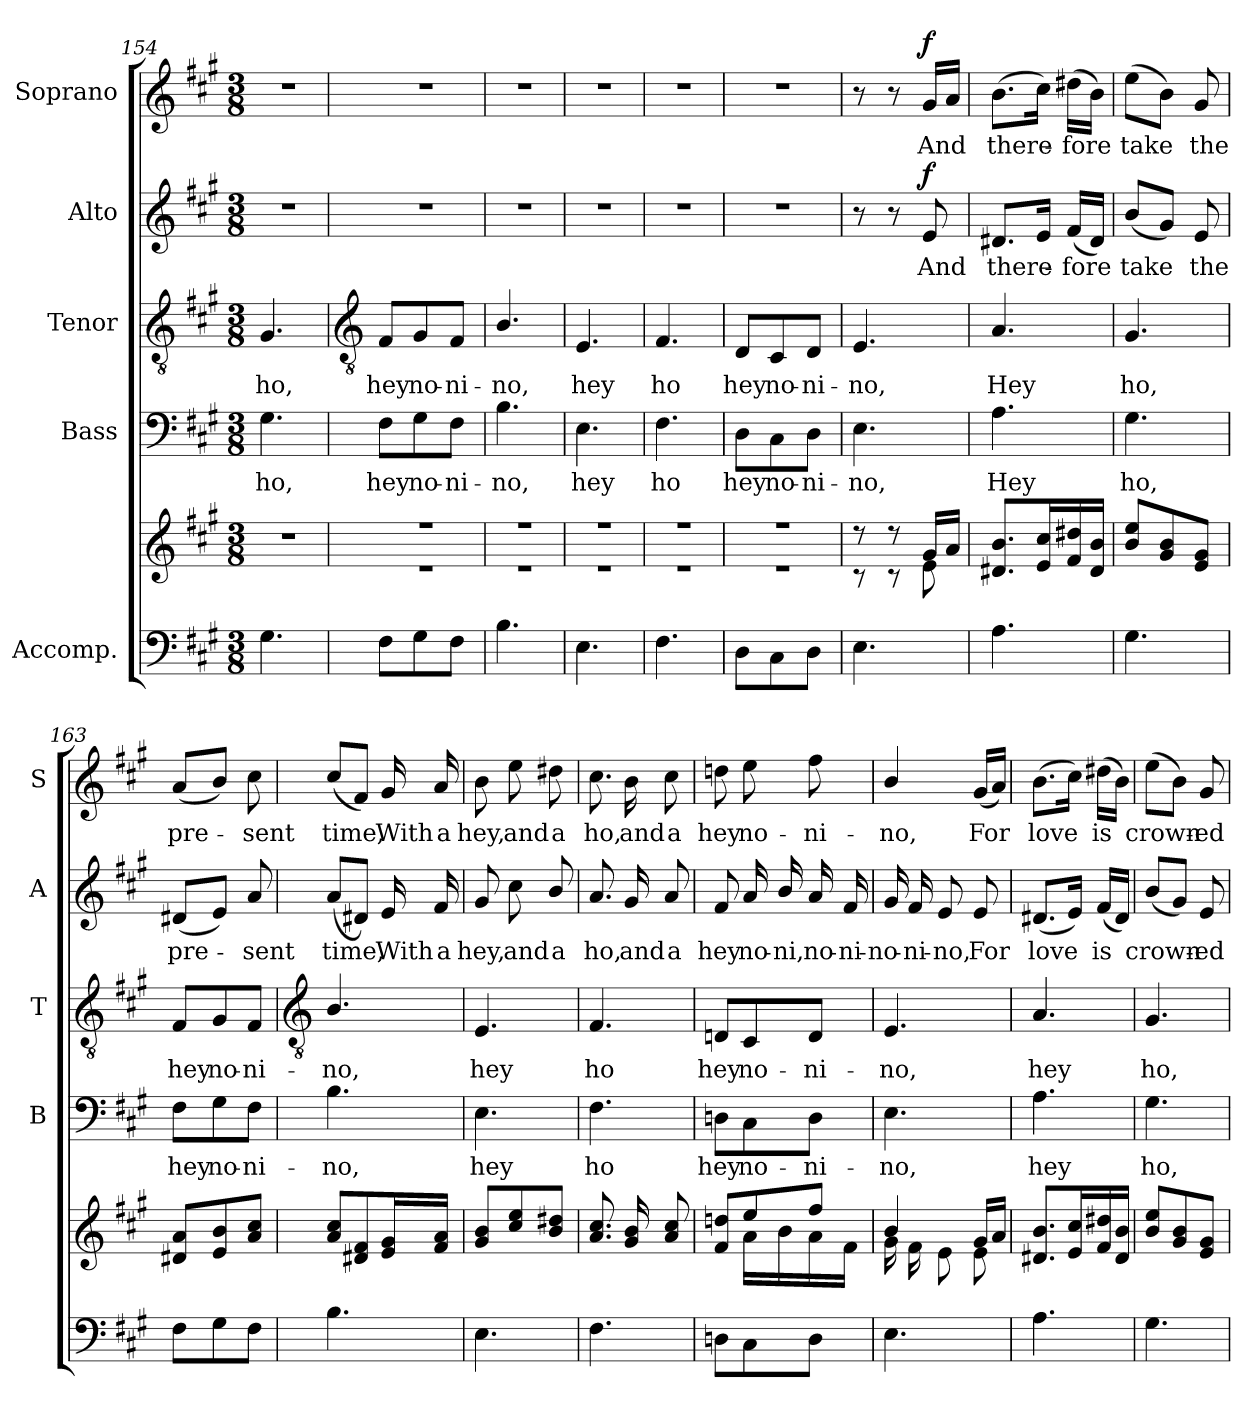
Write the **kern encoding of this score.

**kern	**kern	**kern	**text	**kern	**text	**kern	**text	**dynam	**kern	**text	**dynam
*part5	*part5	*part4	*part4	*part3	*part3	*part2	*part2	*part2	*part1	*part1	*part1
*staff6	*staff5	*staff4	*staff4	*staff3	*staff3	*staff2	*staff2	*staff2	*staff1	*staff1	*staff1
*I"Accomp.	*	*I"Bass	*	*I"Tenor	*	*I"Alto	*	*	*I"Soprano	*	*
*	*	*I'B	*	*I'T	*	*I'A	*	*	*I'S	*	*
*clefF4	*clefG2	*clefF4	*	*clefGv2	*	*clefG2	*	*	*clefG2	*	*
*k[f#c#g#]	*k[f#c#g#]	*k[f#c#g#]	*	*k[f#c#g#]	*	*k[f#c#g#]	*	*	*k[f#c#g#]	*	*
*A:	*A:	*A:	*	*A:	*	*A:	*	*	*A:	*	*
*M3/8	*M3/8	*M3/8	*	*M3/8	*	*M3/8	*	*	*M3/8	*	*
=154	=154	=154	=154	=154	=154	=154	=154	=154	=154	=154	=154
!	!LO:N:vis=1	!	!LO:LY:b	!	!LO:LY:b	!LO:N:vis=1	!	!	!LO:N:vis=1	!	!
4.G#	4.r	4.G#	ho,	4.G#	ho,	4.r	.	.	4.r	.	.
!!LO:LB:g=z
=155	=155	=155	=155	=155	=155	=155	=155	=155	=155	=155	=155
*	*	*	*	*clefGv2	*	*	*	*	*	*	*
*	*^	*	*	*	*	*	*	*	*	*	*
!	!LO:N:vis=1	!LO:N:vis=1	!	!LO:LY:b	!	!LO:LY:b	!LO:N:vis=1	!	!	!LO:N:vis=1	!	!
8F#\L	4.r	4.r	8F#\L	hey	8F#/L	hey	4.r	.	.	4.r	.	.
!	!	!	!	!LO:LY:b	!	!LO:LY:b	!	!	!	!	!	!
8G#\	.	.	8G#\	no-	8G#/	no-	.	.	.	.	.	.
!	!	!	!	!LO:LY:b	!	!LO:LY:b	!	!	!	!	!	!
8F#\J	.	.	8F#\J	-ni-	8F#/J	-ni-	.	.	.	.	.	.
=156	=156	=156	=156	=156	=156	=156	=156	=156	=156	=156	=156	=156
!	!LO:N:vis=1	!LO:N:vis=1	!	!LO:LY:b	!	!LO:LY:b	!LO:N:vis=1	!	!	!LO:N:vis=1	!	!
4.B	4.r	4.r	4.B	-no,	4.B/	-no,	4.r	.	.	4.r	.	.
=157	=157	=157	=157	=157	=157	=157	=157	=157	=157	=157	=157	=157
!	!LO:N:vis=1	!LO:N:vis=1	!	!LO:LY:b	!	!LO:LY:b	!LO:N:vis=1	!	!	!LO:N:vis=1	!	!
4.E	4.r	4.r	4.E	hey	4.E	hey	4.r	.	.	4.r	.	.
=158	=158	=158	=158	=158	=158	=158	=158	=158	=158	=158	=158	=158
!	!LO:N:vis=1	!LO:N:vis=1	!	!LO:LY:b	!	!LO:LY:b	!LO:N:vis=1	!	!	!LO:N:vis=1	!	!
4.F#	4.r	4.r	4.F#	ho	4.F#	ho	4.r	.	.	4.r	.	.
=159	=159	=159	=159	=159	=159	=159	=159	=159	=159	=159	=159	=159
!	!LO:N:vis=1	!LO:N:vis=1	!	!LO:LY:b	!	!LO:LY:b	!LO:N:vis=1	!	!	!LO:N:vis=1	!	!
8D\L	4.r	4.r	8D\L	hey	8D/L	hey	4.r	.	.	4.r	.	.
!	!	!	!	!LO:LY:b	!	!LO:LY:b	!	!	!	!	!	!
8C#\	.	.	8C#\	no-	8C#/	no-	.	.	.	.	.	.
!	!	!	!	!LO:LY:b	!	!LO:LY:b	!	!	!	!	!	!
8D\J	.	.	8D\J	-ni-	8D/J	-ni-	.	.	.	.	.	.
=160	=160	=160	=160	=160	=160	=160	=160	=160	=160	=160	=160	=160
!	!	!	!	!LO:LY:b	!	!LO:LY:b	!	!	!	!	!	!
4.E	8r	8r	4.E	-no,	4.E	-no,	8r	.	.	8r	.	.
.	8r	8r	.	.	.	.	8r	.	.	8r	.	.
!	!	!	!	!	!	!	!	!LO:LY:b	!LO:DY:b	!	!LO:LY:b	!LO:DY:b
.	16g#LL	8e\	.	.	.	.	8e	And	f	16g#LL	And	f
.	16aJJ	.	.	.	.	.	.	.	.	16aJJ	.	.
=161	=161	=161	=161	=161	=161	=161	=161	=161	=161	=161	=161	=161
!	!	!LO:N:vis=1	!	!LO:LY:b	!	!LO:LY:b	!	!LO:LY:b	!	!	!LO:LY:b	!
4.A	8.d#X 8.bL	4.ryy	4.A	Hey	4.A	Hey	8.d#XL	there-	.	(>8.bL	there-	.
.	16e 16cc#L	.	.	.	.	.	16eJ	.	.	16cc#J)	.	.
!	!	!	!	!	!	!	!	!LO:LY:b	!	!	!LO:LY:b	!
.	16f# 16dd#X	.	.	.	.	.	(<16f#LL	fore	.	(>16dd#XLL	fore	.
.	16d# 16bJJ	.	.	.	.	.	16d#JJ)	.	.	16bJJ)	.	.
=162	=162	=162	=162	=162	=162	=162	=162	=162	=162	=162	=162	=162
!	!	!LO:N:vis=1	!	!LO:LY:b	!	!LO:LY:b	!	!LO:LY:b	!	!	!LO:LY:b	!
4.G#	8b 8eeL	4.ryy	4.G#	ho,	4.G#	ho,	(<8bL	take	.	(>8eeL	take	.
.	8g# 8b	.	.	.	.	.	8g#J)	.	.	8bJ)	.	.
!	!	!	!	!	!	!	!	!LO:LY:b	!	!	!LO:LY:b	!
.	8e 8g#J	.	.	.	.	.	8e	the	.	8g#	the	.
=163	=163	=163	=163	=163	=163	=163	=163	=163	=163	=163	=163	=163
!	!	!LO:N:vis=1	!	!LO:LY:b	!	!LO:LY:b	!	!LO:LY:b	!	!	!LO:LY:b	!
8F#\L	8d#X 8aL	4.ryy	8F#\L	hey	8F#/L	hey	(<8d#XL	pre-	.	(<8aL	pre-	.
!	!	!	!	!LO:LY:b	!	!LO:LY:b	!	!	!	!	!	!
8G#\	8e 8b	.	8G#\	no-	8G#/	no-	8eJ)	.	.	8bJ)	.	.
!	!	!	!	!LO:LY:b	!	!LO:LY:b	!	!LO:LY:b	!	!	!LO:LY:b	!
8F#\J	8a 8cc#J	.	8F#\J	-ni-	8F#/J	-ni-	8a	sent	.	8cc#	sent	.
!!LO:LB:g=z
=164	=164	=164	=164	=164	=164	=164	=164	=164	=164	=164	=164	=164
*	*	*	*	*	*clefGv2	*	*	*	*	*	*	*
!	!	!LO:N:vis=1	!	!LO:LY:b	!	!LO:LY:b	!	!LO:LY:b	!	!	!LO:LY:b	!
4.B	8a 8cc#L	4.ryy	4.B	-no,	4.B/	-no,	(<8aL	time,	.	(<8cc#L	time,	.
.	8d#X 8f#	.	.	.	.	.	8d#XJ)	.	.	8f#J)	.	.
!	!	!	!	!	!	!	!	!LO:LY:b	!	!	!LO:LY:b	!
.	16e 16g#L	.	.	.	.	.	16e	With	.	16g#	With	.
!	!	!	!	!	!	!	!	!LO:LY:b	!	!	!LO:LY:b	!
.	16f# 16aJJ	.	.	.	.	.	16f#	a	.	16a	a	.
=165	=165	=165	=165	=165	=165	=165	=165	=165	=165	=165	=165	=165
!	!	!LO:N:vis=1	!	!LO:LY:b	!	!LO:LY:b	!	!LO:LY:b	!	!	!LO:LY:b	!
4.E	8g# 8bL	4.ryy	4.E	hey	4.E	hey	8g#	hey,	.	8b	hey,	.
!	!	!	!	!	!	!	!	!LO:LY:b	!	!	!LO:LY:b	!
.	8cc# 8ee	.	.	.	.	.	8cc#	and	.	8ee	and	.
!	!	!	!	!	!	!	!	!LO:LY:b	!	!	!LO:LY:b	!
.	8b 8dd#XJ	.	.	.	.	.	8b/	a	.	8dd#X	a	.
=166	=166	=166	=166	=166	=166	=166	=166	=166	=166	=166	=166	=166
!	!	!LO:N:vis=1	!	!LO:LY:b	!	!LO:LY:b	!	!LO:LY:b	!	!	!LO:LY:b	!
4.F#	8.a 8.cc#L	4.ryy	4.F#	ho	4.F#	ho	8.a	ho,	.	8.cc#	ho,	.
!	!	!	!	!	!	!	!	!LO:LY:b	!	!	!LO:LY:b	!
.	16g# 16bL	.	.	.	.	.	16g#	and	.	16b	and	.
!	!	!	!	!	!	!	!	!LO:LY:b	!	!	!LO:LY:b	!
.	8a 8cc#J	.	.	.	.	.	8a	a	.	8cc#	a	.
=167	=167	=167	=167	=167	=167	=167	=167	=167	=167	=167	=167	=167
!	!	!	!	!LO:LY:b	!	!LO:LY:b	!	!LO:LY:b	!	!	!LO:LY:b	!
8Dn\L	8f#/ 8ddn/L	8ryy	8Dn\L	hey	8Dn/L	hey	8f#	hey	.	8ddn	hey	.
!	!	!	!	!LO:LY:b	!	!LO:LY:b	!	!LO:LY:b	!	!	!LO:LY:b	!
8C#\	8ee/	16a\LL	8C#\	no-	8C#/	no-	16a	no-	.	8ee	no-	.
!	!	!	!	!	!	!	!	!LO:LY:b	!	!	!	!
.	.	16b\	.	.	.	.	16b/	-ni,	.	.	.	.
!	!	!	!	!LO:LY:b	!	!LO:LY:b	!	!LO:LY:b	!	!	!LO:LY:b	!
8D\J	8ff#/J	16a\	8D\J	-ni-	8D/J	-ni-	16a	no-	.	8ff#	-ni-	.
!	!	!	!	!	!	!	!	!LO:LY:b	!	!	!	!
.	.	16f#\JJ	.	.	.	.	16f#	-ni-	.	.	.	.
=168	=168	=168	=168	=168	=168	=168	=168	=168	=168	=168	=168	=168
!	!	!	!	!LO:LY:b	!	!LO:LY:b	!	!LO:LY:b	!	!	!LO:LY:b	!
4.E	4b/	16g#\LL	4.E	-no,	4.E	-no,	16g#	-no-	.	4b/	-no,	.
!	!	!	!	!	!	!	!	!LO:LY:b	!	!	!	!
.	.	16f#\	.	.	.	.	16f#	-ni-	.	.	.	.
!	!	!	!	!	!	!	!	!LO:LY:b	!	!	!	!
.	.	8e\	.	.	.	.	8e	-no,	.	.	.	.
!	!	!	!	!	!	!	!	!LO:LY:b	!	!	!LO:LY:b	!
.	16g#LL	8e\J	.	.	.	.	8e	For	.	(<16g#LL	For	.
.	16aJJ	.	.	.	.	.	.	.	.	16aJJ)	.	.
*	*v	*v	*	*	*	*	*	*	*	*	*	*
=169	=169	=169	=169	=169	=169	=169	=169	=169	=169	=169	=169
!	!	!	!LO:LY:b	!	!LO:LY:b	!	!LO:LY:b	!	!	!LO:LY:b	!
4.A	8.d#X 8.bL	4.A	hey	4.A	hey	(<8.d#XL	love	.	(>8.bL	love	.
.	16e 16cc#L	.	.	.	.	16eJ)	.	.	16cc#J)	.	.
!	!	!	!	!	!	!	!LO:LY:b	!	!	!LO:LY:b	!
.	16f# 16dd#X	.	.	.	.	(<16f#LL	is	.	(>16dd#XLL	is	.
.	16d# 16bJJ	.	.	.	.	16d#JJ)	.	.	16bJJ)	.	.
=170	=170	=170	=170	=170	=170	=170	=170	=170	=170	=170	=170
!	!	!	!LO:LY:b	!	!LO:LY:b	!	!LO:LY:b	!	!	!LO:LY:b	!
4.G#	8b 8eeL	4.G#	ho,	4.G#	ho,	(<8bL	crown-	.	(>8eeL	crown-	.
.	8g# 8b	.	.	.	.	8g#J)	.	.	8bJ)	.	.
!	!	!	!	!	!	!	!LO:LY:b	!	!	!LO:LY:b	!
.	8e 8g#J	.	.	.	.	8e	ed	.	8g#	ed	.
=	=	=	=	=	=	=	=	=	=	=	=
*-	*-	*-	*-	*-	*-	*-	*-	*-	*-	*-	*-
